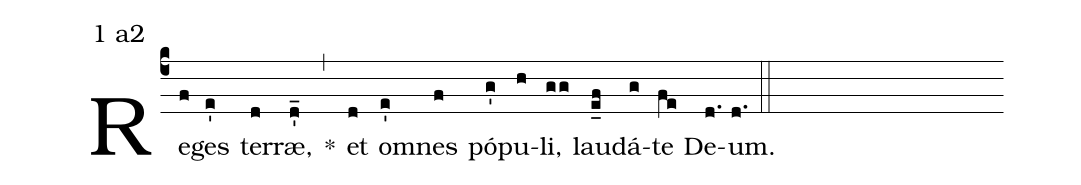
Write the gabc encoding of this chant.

mode:1 a2;
%%
(c4) Re(f)ges(e') ter(d)ræ,(d'_) *(,) et(d) o(e')mnes(f) pó(g')pu(h)li,(gg) lau(e_f)dá(g)te(fe) De(d.)um.(d.) (::)
